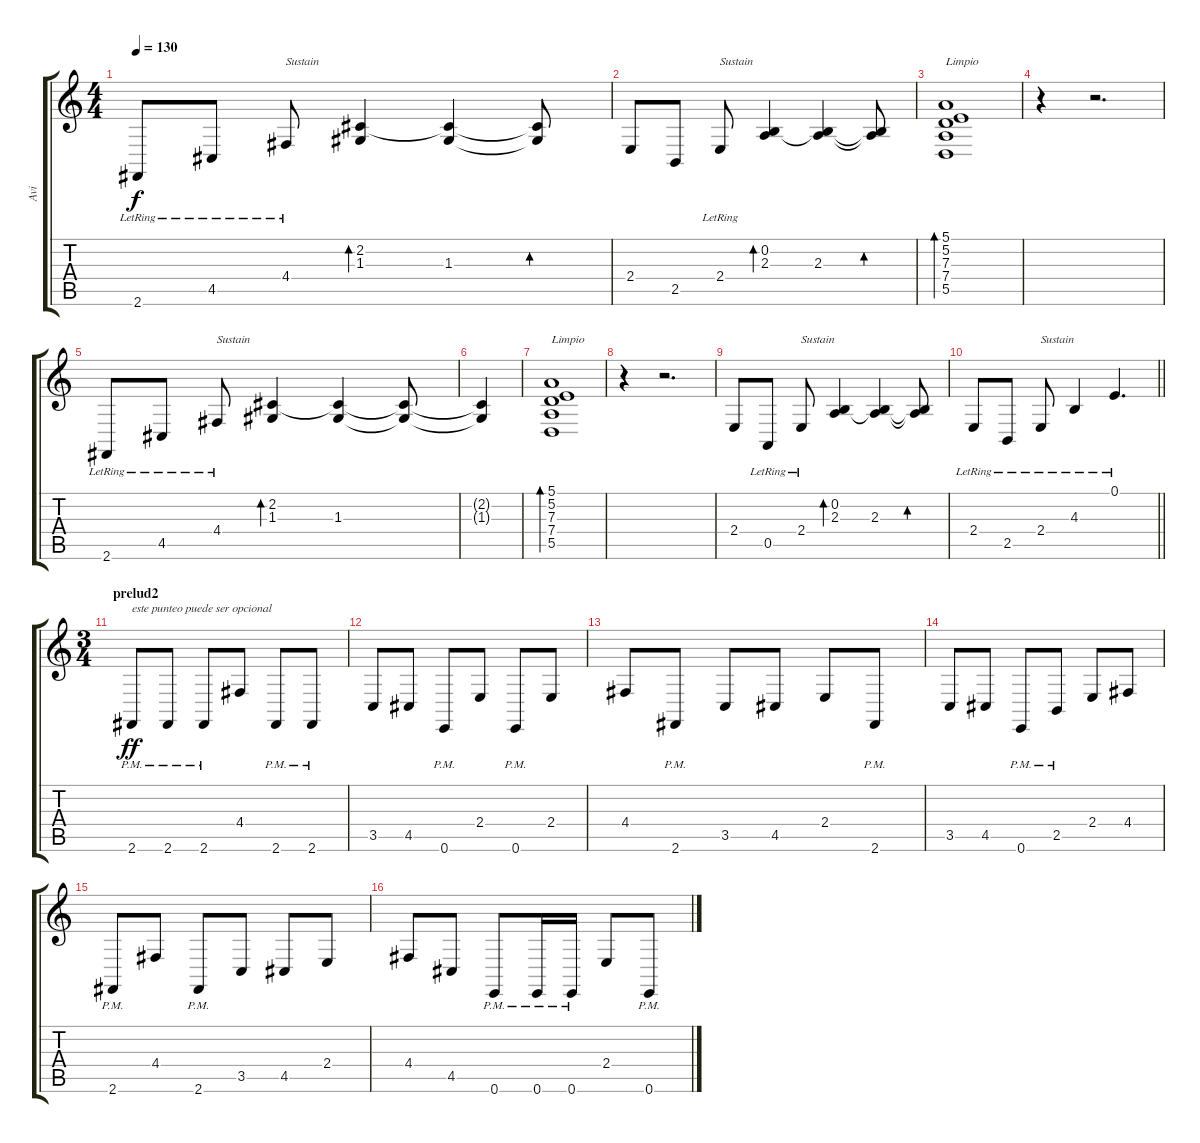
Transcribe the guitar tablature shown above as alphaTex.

\track ("Avi" "Avi") {instrument lead2sawtooth}
\staff {score tabs}
\tuning (E4 B3 G3 D3 A2 E2) {hide}
\ts (4 4)
\tempo 130
\clef g2
\ks c
2.6{lr}.8{dy f} 4.5{lr}.8 4.4{lr}.8{txt "Sustain"} (2.2 1.3).4{bd 480} (2.2{t} 1.3).4 (2.2{t} 1.3{t}).8{bd 480} |
2.4.8 2.5.8 2.4{lr}.8{txt "Sustain"} (0.2 2.3).4{bd 480} (0.2{t} 2.3).4 (0.2{t} 2.3{t}).8{bd 480} |
(5.1 5.2 7.3 7.4 5.5).1{bd 240 txt "Limpio" instrument acousticguitarsteel} |
r.4 r.2{d} |
2.6{lr}.8 4.5{lr}.8 4.4{lr}.8{txt "Sustain"} (2.2 1.3).4{bd 480} (2.2{t} 1.3).4 (2.2{t} 1.3{t}).8 |
(2.2{t} 1.3{t}).4 |
(5.1 5.2 7.3 7.4 5.5).1{bd 240 txt "Limpio" instrument acousticguitarsteel} |
r.4 r.2{d} |
2.4.8 0.5{lr}.8 2.4{lr}.8{txt "Sustain"} (0.2 2.3).4{bd 480} (0.2{t} 2.3).4 (0.2{t} 2.3{t}).8{bd 480} |
\barLineRight lightlight
2.4{lr}.8 2.5{lr}.8 2.4{lr}.8{txt "Sustain"} 4.3{lr}.4 0.1{lr}.4{d} |
\ts (3 4)
\section ("" "prelud2")
2.6{pm}.8{txt "este punteo puede ser opcional" dy ff volume 9 instrument lead2sawtooth} 2.6{pm}.8 2.6{pm}.8 4.4.8 2.6{pm}.8 2.6{pm}.8 |
3.5.8 4.5.8 0.6{pm}.8 2.4.8 0.6{pm}.8 2.4.8 |
4.4.8 2.6{pm}.8 3.5.8 4.5.8 2.4.8 2.6{pm}.8 |
3.5.8 4.5.8 0.6{pm}.8 2.5{pm}.8 2.4.8 4.4.8 |
2.6{pm}.8 4.4.8 2.6{pm}.8 3.5.8 4.5.8 2.4.8 |
4.4.8 4.5.8 0.6{pm}.8 0.6{pm}.16 0.6{pm}.16 2.4.8 0.6{pm}.8
